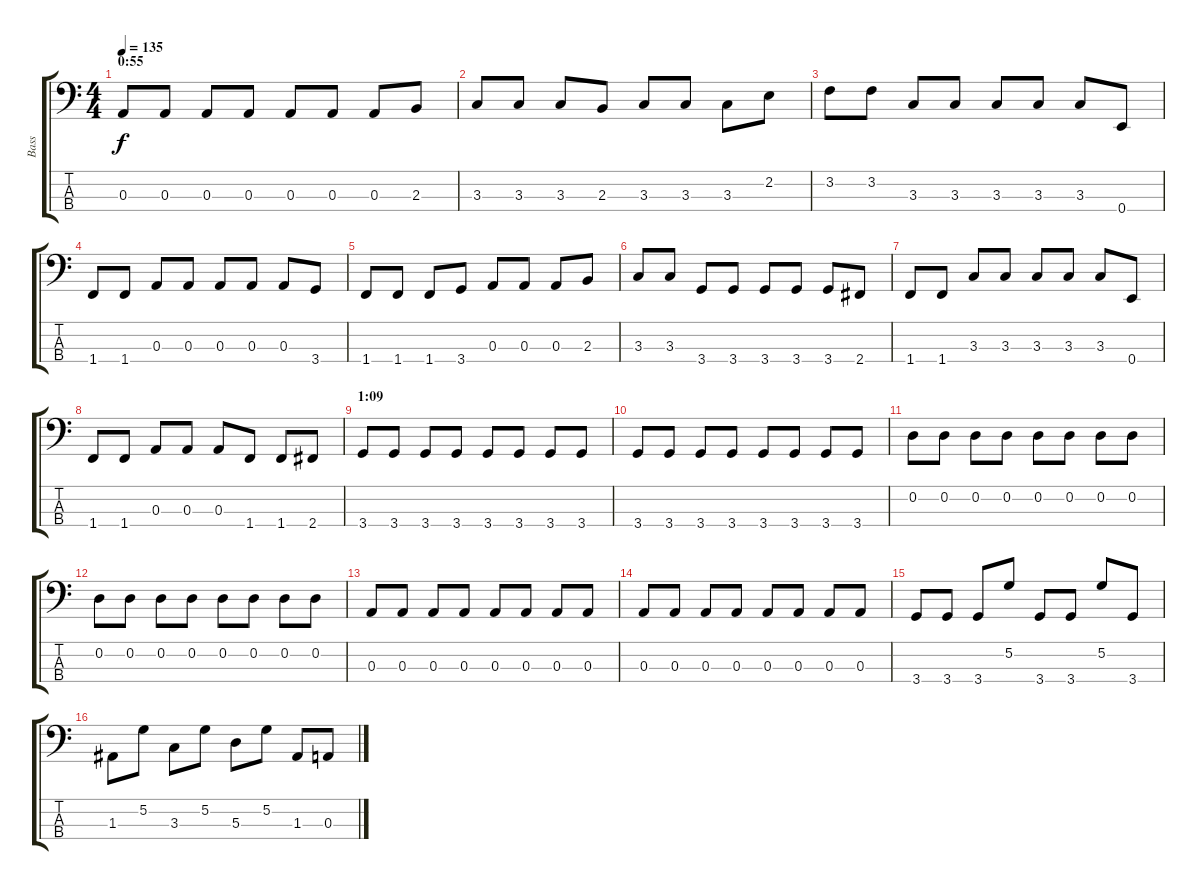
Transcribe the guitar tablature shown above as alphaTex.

\track ("Bass" "Bass") {instrument electricbasspick}
\staff {score tabs}
\tuning (G2 D2 A1 E1) {hide}
\ts (4 4)
\section ("" "0:55")
\tempo 135
\clef f4
\ks c
0.3.8{dy f} 0.3.8 0.3.8 0.3.8 0.3.8 0.3.8 0.3.8 2.3.8 |
3.3.8 3.3.8 3.3.8 2.3.8 3.3.8 3.3.8 3.3.8 2.2.8 |
3.2.8 3.2.8 3.3.8 3.3.8 3.3.8 3.3.8 3.3.8 0.4.8 |
1.4.8 1.4.8 0.3.8 0.3.8 0.3.8 0.3.8 0.3.8 3.4.8 |
1.4.8 1.4.8 1.4.8 3.4.8 0.3.8 0.3.8 0.3.8 2.3.8 |
3.3.8 3.3.8 3.4.8 3.4.8 3.4.8 3.4.8 3.4.8 2.4.8 |
1.4.8 1.4.8 3.3.8 3.3.8 3.3.8 3.3.8 3.3.8 0.4.8 |
1.4.8 1.4.8 0.3.8 0.3.8 0.3.8 1.4.8 1.4.8 2.4.8 |
\section ("" "1:09")
3.4.8 3.4.8 3.4.8 3.4.8 3.4.8 3.4.8 3.4.8 3.4.8 |
3.4.8 3.4.8 3.4.8 3.4.8 3.4.8 3.4.8 3.4.8 3.4.8 |
0.2.8 0.2.8 0.2.8 0.2.8 0.2.8 0.2.8 0.2.8 0.2.8 |
0.2.8 0.2.8 0.2.8 0.2.8 0.2.8 0.2.8 0.2.8 0.2.8 |
0.3.8 0.3.8 0.3.8 0.3.8 0.3.8 0.3.8 0.3.8 0.3.8 |
0.3.8 0.3.8 0.3.8 0.3.8 0.3.8 0.3.8 0.3.8 0.3.8 |
3.4.8 3.4.8 3.4.8 5.2.8 3.4.8 3.4.8 5.2.8 3.4.8 |
1.3.8 5.2.8 3.3.8 5.2.8 5.3.8 5.2.8 1.3.8 0.3.8
